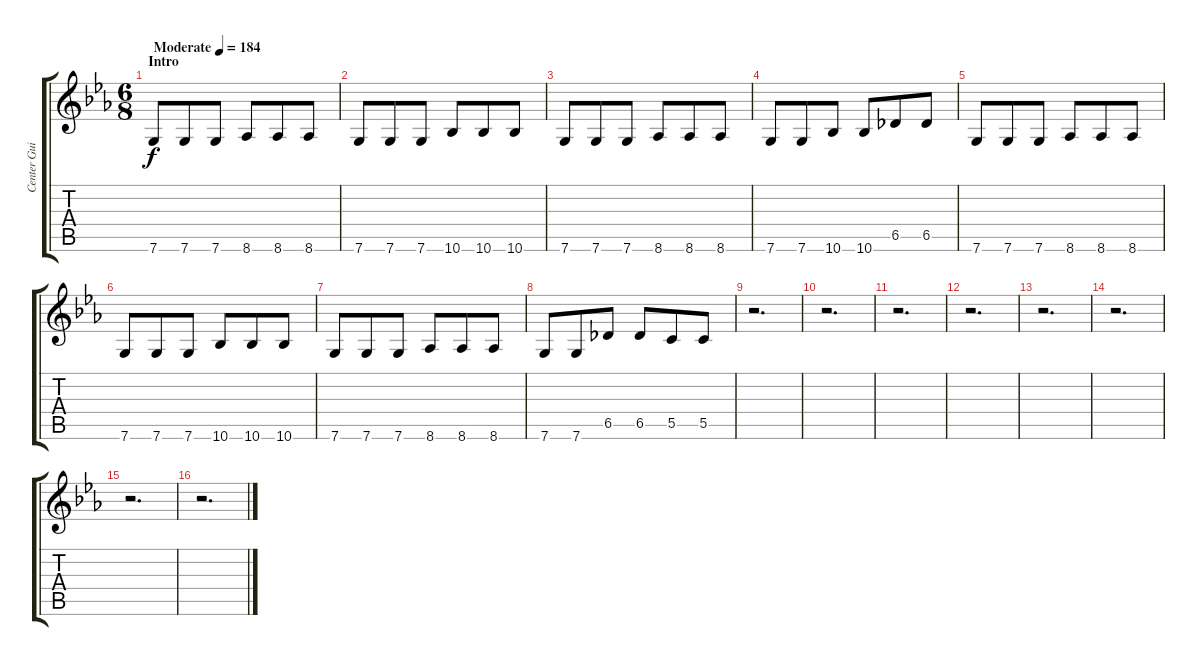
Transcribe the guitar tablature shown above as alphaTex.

\track ("Center Guitar I" "Center Gui") {instrument overdrivenguitar}
\staff {score tabs}
\tuning (D4 A3 F3 C3 G2 C2) {hide}
\ts (6 8)
\section ("" "Intro")
\tempo (184 "Moderate")
\clef g2
\ks eb
7.6.8{dy f instrument overdrivenguitar} 7.6.8 7.6.8 8.6.8 8.6.8 8.6.8 |
7.6.8 7.6.8 7.6.8 10.6.8 10.6.8 10.6.8 |
7.6.8 7.6.8 7.6.8 8.6.8 8.6.8 8.6.8 |
7.6.8 7.6.8 10.6.8 10.6.8 6.5.8 6.5.8 |
7.6.8 7.6.8 7.6.8 8.6.8 8.6.8 8.6.8 |
7.6.8 7.6.8 7.6.8 10.6.8 10.6.8 10.6.8 |
7.6.8 7.6.8 7.6.8 8.6.8 8.6.8 8.6.8 |
7.6.8 7.6.8 6.5.8 6.5.8 5.5.8 5.5.8 |
r.2{d} |
r.2{d} |
r.2{d} |
r.2{d} |
r.2{d} |
r.2{d} |
r.2{d} |
r.2{d}
